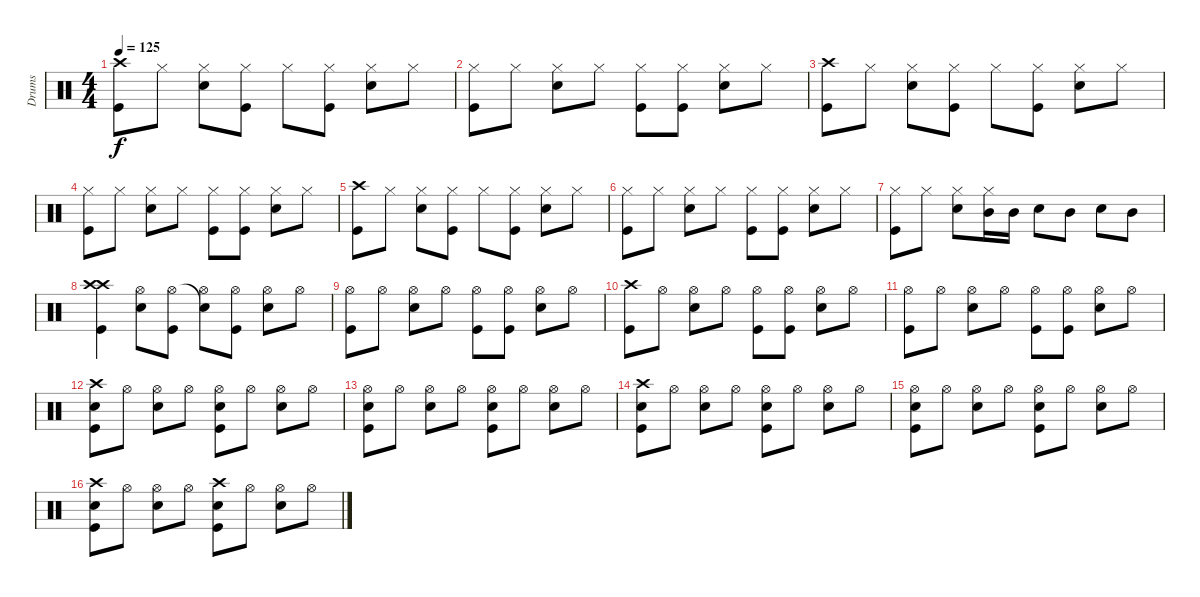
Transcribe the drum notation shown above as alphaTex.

\track ("Drums" "Drums") {instrument percussion}
\staff {score}
\articulation defaults
\ts (4 4)
\tempo 125
\clef neutral
\ks c
("Crash high (hit)" "Kick (hit)").8{dy f} "Hi-Hat (closed)".8 ("Hi-Hat (closed)" "Snare (hit) 2").8 ("Hi-Hat (closed)" "Kick (hit)").8 "Hi-Hat (closed)".8 ("Hi-Hat (closed)" "Kick (hit)").8 ("Hi-Hat (closed)" "Snare (hit) 2").8 "Hi-Hat (closed)".8 |
("Hi-Hat (closed)" "Kick (hit)").8 "Hi-Hat (closed)".8 ("Hi-Hat (closed)" "Snare (hit) 2").8 "Hi-Hat (closed)".8 ("Hi-Hat (closed)" "Kick (hit)").8 ("Hi-Hat (closed)" "Kick (hit)").8 ("Hi-Hat (closed)" "Snare (hit) 2").8 "Hi-Hat (closed)".8 |
("Crash high (hit)" "Kick (hit)").8 "Hi-Hat (closed)".8 ("Hi-Hat (closed)" "Snare (hit) 2").8 ("Hi-Hat (closed)" "Kick (hit)").8 "Hi-Hat (closed)".8 ("Hi-Hat (closed)" "Kick (hit)").8 ("Hi-Hat (closed)" "Snare (hit) 2").8 "Hi-Hat (closed)".8 |
("Hi-Hat (closed)" "Kick (hit)").8 "Hi-Hat (closed)".8 ("Hi-Hat (closed)" "Snare (hit) 2").8 "Hi-Hat (closed)".8 ("Hi-Hat (closed)" "Kick (hit)").8 ("Hi-Hat (closed)" "Kick (hit)").8 ("Hi-Hat (closed)" "Snare (hit) 2").8 "Hi-Hat (closed)".8 |
("Crash high (hit)" "Kick (hit)").8 "Hi-Hat (closed)".8 ("Hi-Hat (closed)" "Snare (hit) 2").8 ("Hi-Hat (closed)" "Kick (hit)").8 "Hi-Hat (closed)".8 ("Hi-Hat (closed)" "Kick (hit)").8 ("Hi-Hat (closed)" "Snare (hit) 2").8 "Hi-Hat (closed)".8 |
("Hi-Hat (closed)" "Kick (hit)").8 "Hi-Hat (closed)".8 ("Hi-Hat (closed)" "Snare (hit) 2").8 "Hi-Hat (closed)".8 ("Hi-Hat (closed)" "Kick (hit)").8 ("Hi-Hat (closed)" "Kick (hit)").8 ("Hi-Hat (closed)" "Snare (hit) 2").8 "Hi-Hat (closed)".8 |
("Hi-Hat (closed)" "Kick (hit)").8 "Hi-Hat (closed)".8 ("Hi-Hat (closed)" "Snare (hit) 2").8 ("Hi-Hat (closed)" "Mid Tom (hit)").16 "Mid Tom (hit)".16 "Snare (hit) 2".8 "Mid Tom (hit)".8 "Snare (hit) 2".8 "Mid Tom (hit)".8 |
("Crash high (hit)" "Crash high (hit)" "Kick (hit)").4 ("Hi-Hat (open)" "Snare (hit) 2").8 ("Hi-Hat (open)" "Kick (hit)").8 ("Snare (hit)"{t} "Hi-Hat (open)").8 ("Hi-Hat (open)" "Kick (hit)").8 ("Hi-Hat (open)" "Snare (hit) 2").8 "Hi-Hat (open)".8 |
("Hi-Hat (open)" "Kick (hit)").8 "Hi-Hat (open)".8 ("Hi-Hat (open)" "Snare (hit) 2").8 "Hi-Hat (open)".8 ("Hi-Hat (open)" "Kick (hit)").8 ("Hi-Hat (open)" "Kick (hit)").8 ("Hi-Hat (open)" "Snare (hit) 2").8 "Hi-Hat (open)".8 |
("Crash high (hit)" "Kick (hit)").8 "Hi-Hat (open)".8 ("Hi-Hat (open)" "Snare (hit) 2").8 "Hi-Hat (open)".8 ("Hi-Hat (open)" "Kick (hit)").8 ("Hi-Hat (open)" "Kick (hit)").8 ("Hi-Hat (open)" "Snare (hit) 2").8 "Hi-Hat (open)".8 |
("Hi-Hat (open)" "Kick (hit)").8 "Hi-Hat (open)".8 ("Hi-Hat (open)" "Snare (hit) 2").8 "Hi-Hat (open)".8 ("Hi-Hat (open)" "Kick (hit)").8 ("Hi-Hat (open)" "Kick (hit)").8 ("Hi-Hat (open)" "Snare (hit) 2").8 "Hi-Hat (open)".8 |
("Crash high (hit)" "Snare (hit) 2" "Kick (hit)").8 "Hi-Hat (open)".8 ("Hi-Hat (open)" "Snare (hit) 2").8 "Hi-Hat (open)".8 ("Hi-Hat (open)" "Snare (hit) 2" "Kick (hit)").8 "Hi-Hat (open)".8 ("Hi-Hat (open)" "Snare (hit) 2").8 "Hi-Hat (open)".8 |
("Hi-Hat (open)" "Snare (hit) 2" "Kick (hit)").8 "Hi-Hat (open)".8 ("Hi-Hat (open)" "Snare (hit) 2").8 "Hi-Hat (open)".8 ("Hi-Hat (open)" "Snare (hit) 2" "Kick (hit)").8 "Hi-Hat (open)".8 ("Hi-Hat (open)" "Snare (hit) 2").8 "Hi-Hat (open)".8 |
("Crash high (hit)" "Snare (hit) 2" "Kick (hit)").8 "Hi-Hat (open)".8 ("Hi-Hat (open)" "Snare (hit) 2").8 "Hi-Hat (open)".8 ("Hi-Hat (open)" "Snare (hit) 2" "Kick (hit)").8 "Hi-Hat (open)".8 ("Hi-Hat (open)" "Snare (hit) 2").8 "Hi-Hat (open)".8 |
("Hi-Hat (open)" "Snare (hit) 2" "Kick (hit)").8 "Hi-Hat (open)".8 ("Hi-Hat (open)" "Snare (hit) 2").8 "Hi-Hat (open)".8 ("Hi-Hat (open)" "Snare (hit) 2" "Kick (hit)").8 "Hi-Hat (open)".8 ("Hi-Hat (open)" "Snare (hit) 2").8 "Hi-Hat (open)".8 |
("Crash high (hit)" "Snare (hit) 2" "Kick (hit)").8 "Hi-Hat (open)".8 ("Hi-Hat (open)" "Snare (hit) 2").8 "Hi-Hat (open)".8 ("Crash high (hit)" "Snare (hit) 2" "Kick (hit)").8 "Hi-Hat (open)".8 ("Hi-Hat (open)" "Snare (hit) 2").8 "Hi-Hat (open)".8
